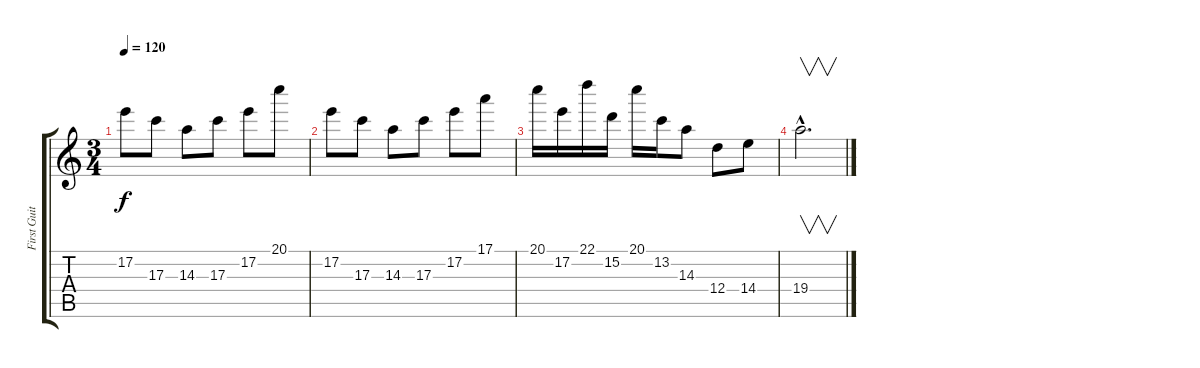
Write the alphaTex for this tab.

\track ("First Guitar" "First Guit") {instrument overdrivenguitar}
\staff {score tabs}
\tuning (E4 B3 G3 D3 A2 E2) {hide}
\ts (3 4)
\tempo 120
\clef g2
\ks c
17.2.8{dy f} 17.3.8 14.3.8 17.3.8 17.2.8 20.1.8 |
17.2.8 17.3.8 14.3.8 17.3.8 17.2.8 17.1.8 |
20.1.16 17.2.16 22.1.16 15.2.16 20.1.16 13.2.16 14.3.8 12.4.8 14.4.8 |
19.4{hac}.2{v d}
